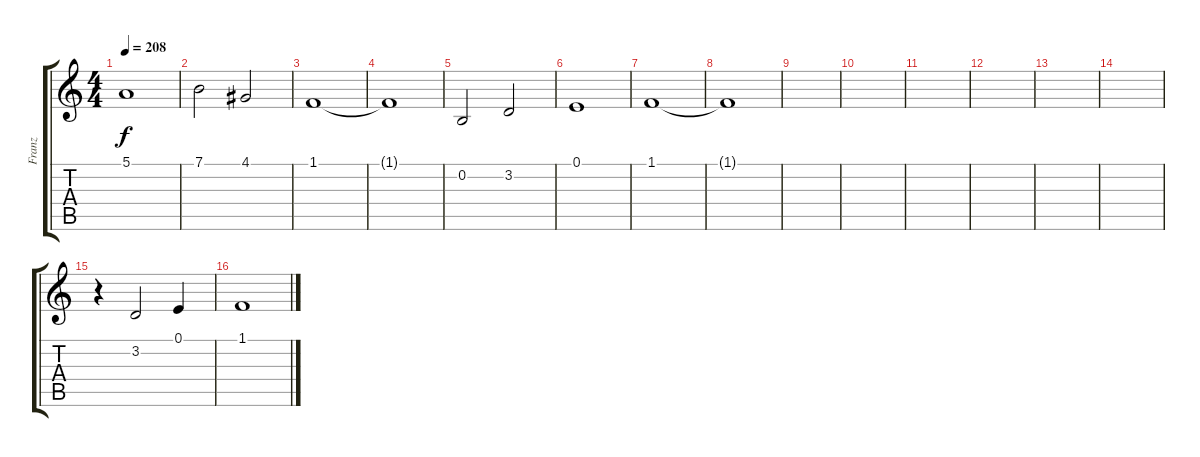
\track ("Franz" "Franz") {instrument baritonesax}
\staff {score tabs}
\tuning (E4 B3 G3 D3 A2 E2) {hide}
\ts (4 4)
\tempo 208
\clef g2
\ks c
5.1.1{dy f} |
7.1.2 4.1.2 |
1.1.1 |
1.1{t}.1 |
0.2.2 3.2.2 |
0.1.1 |
1.1.1 |
1.1{t}.1 |
|
|
|
|
|
|
r.4 3.2.2 0.1.4 |
1.1.1
